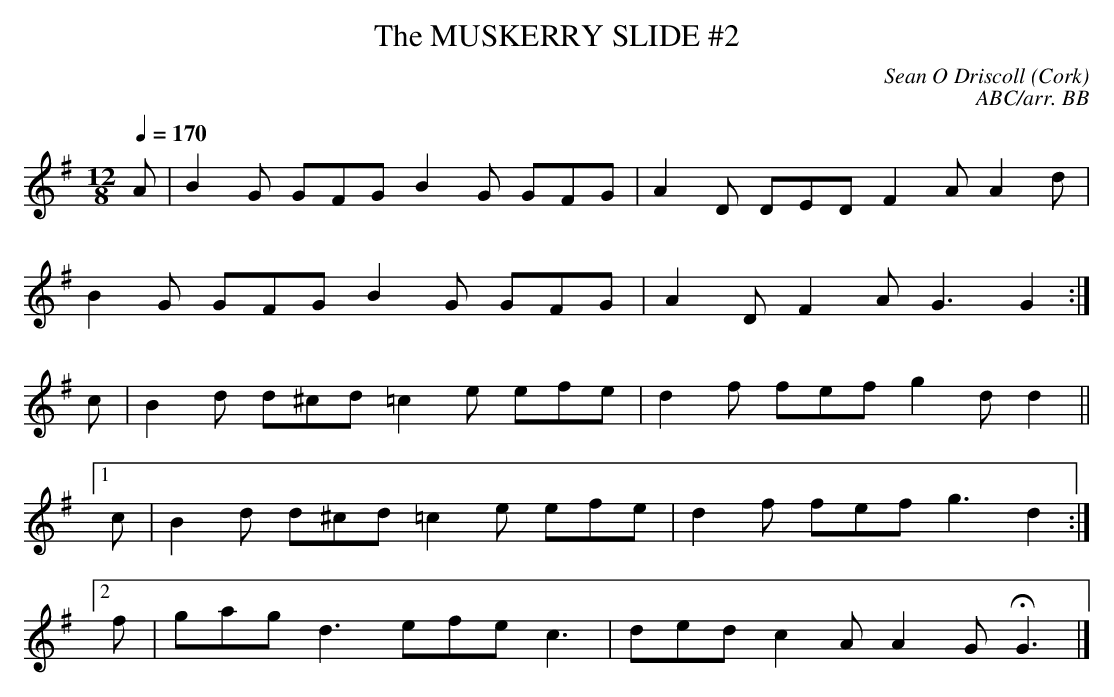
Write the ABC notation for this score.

X:1
T:MUSKERRY SLIDE #2, The
C:Sean O Driscoll (Cork)
C:ABC/arr. BB
Q:1/4=170
M:12/8
L:1/8
K:G
A|B2G GFG B2G GFG|A2D DED F2A A2d|
B2G GFG B2G GFG|A2D F2A G3 G2 :|
c|B2d d^cd =c2e efe|d2f fef g2d d2||
[1 c|B2d d^cd =c2e efe|d2f fef g3 d2 :|
[2 f|gag d3 efe c3|ded c2A A2G HG3|]
